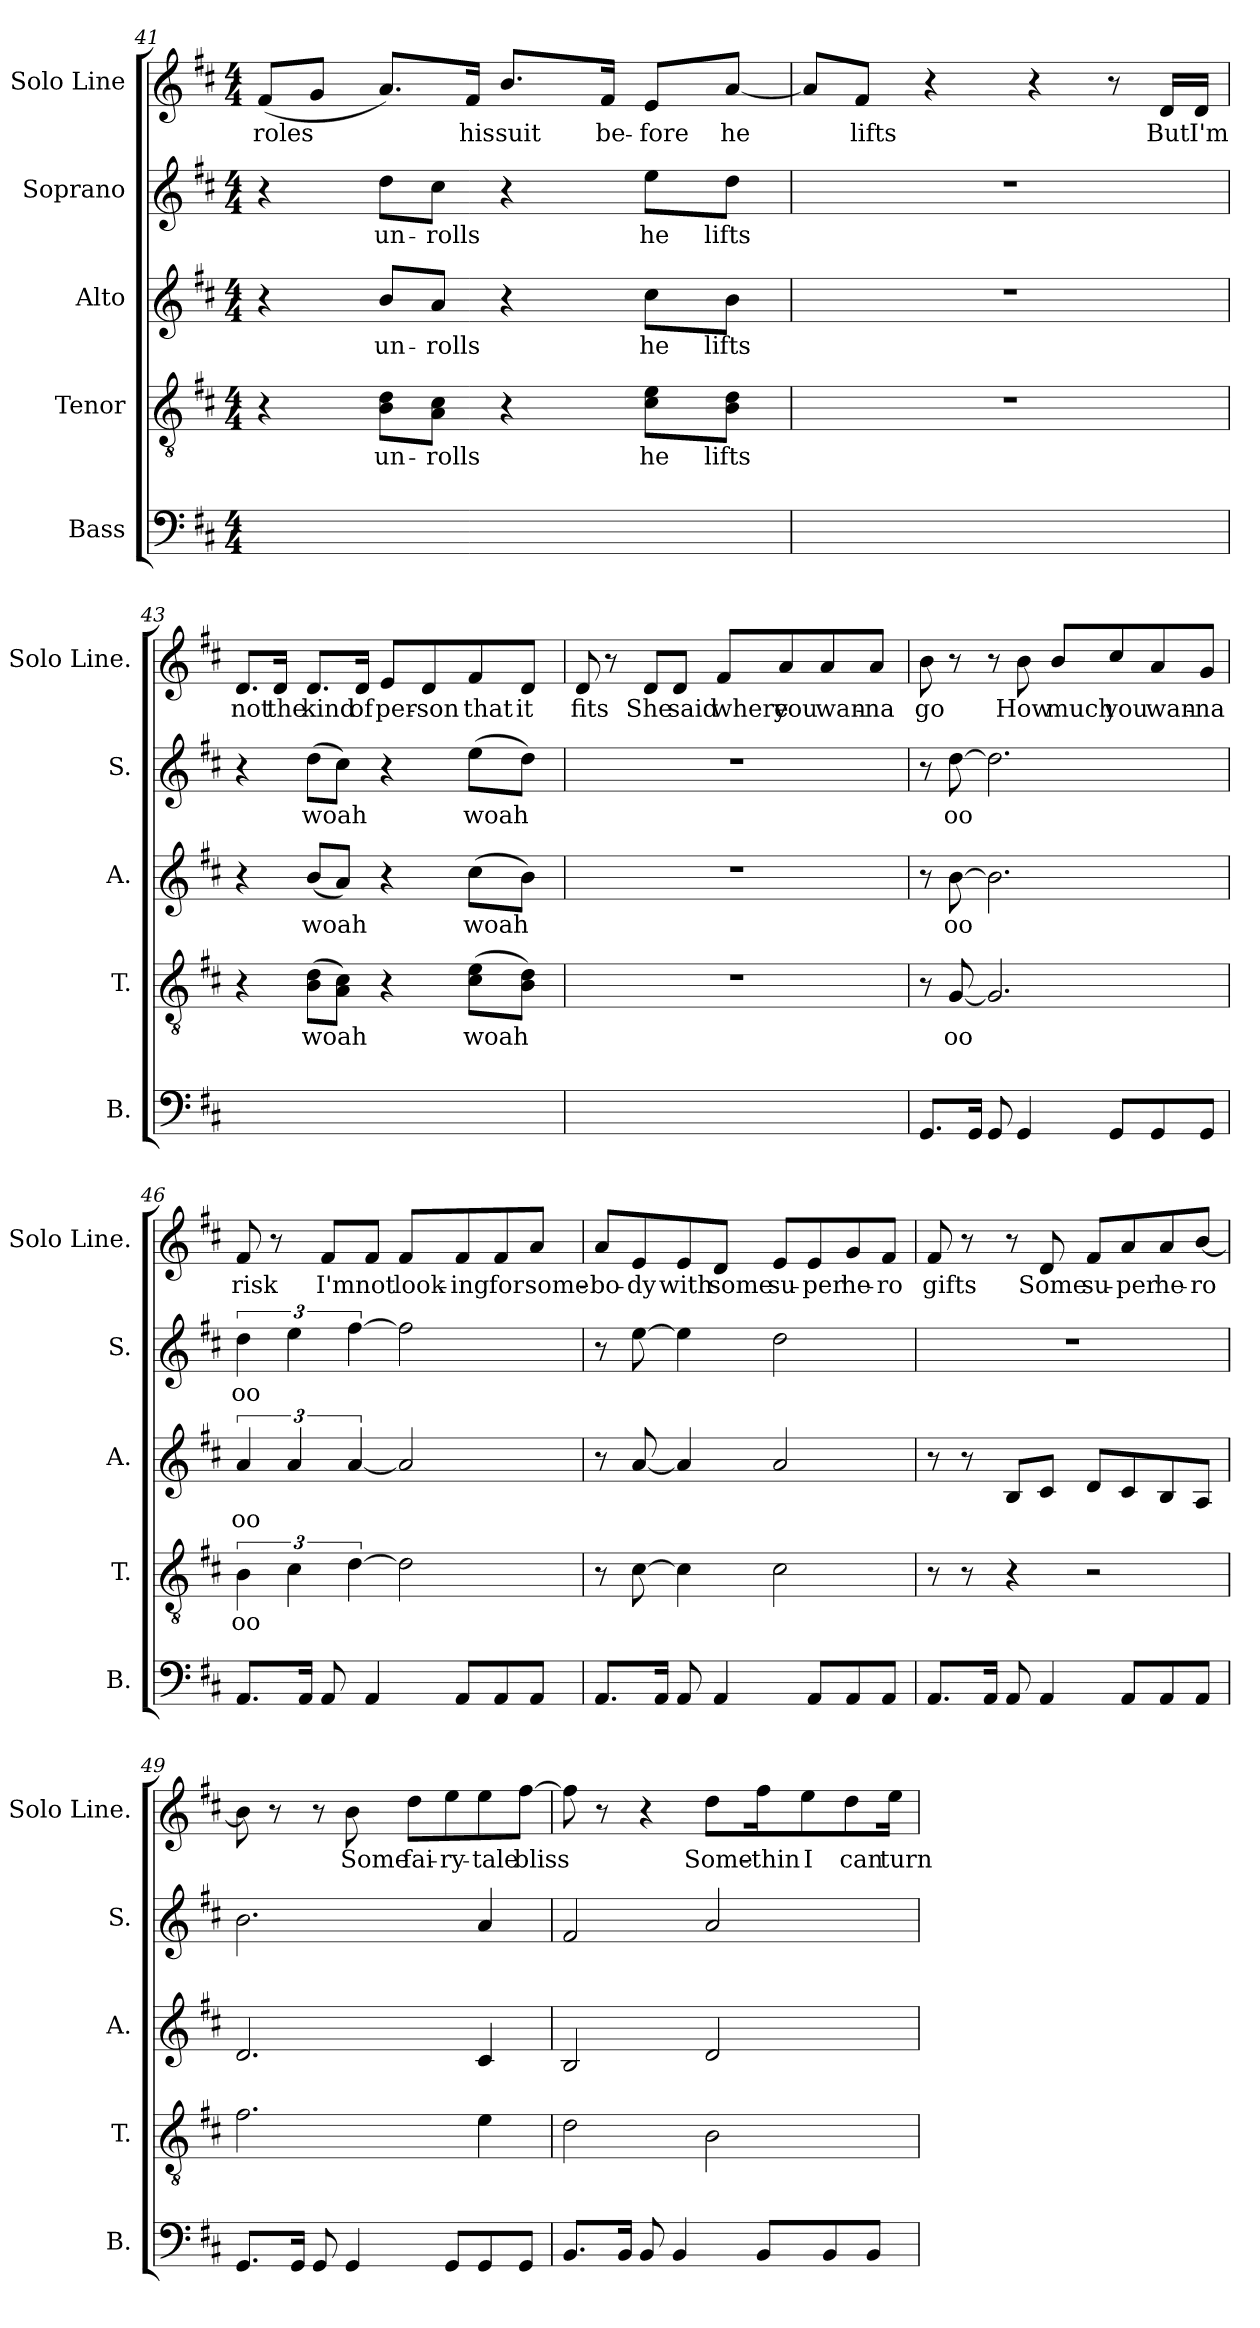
**kern	**kern	**text	**kern	**text	**kern	**text	**kern	**text
*part5	*part4	*part4	*part3	*part3	*part2	*part2	*part1	*part1
*staff5	*staff4	*staff4	*staff3	*staff3	*staff2	*staff2	*staff1	*staff1
*I"Bass	*I"Tenor	*	*I"Alto	*	*I"Soprano	*	*I"Solo Line	*
*I'B.	*I'T.	*	*I'A.	*	*I'S.	*	*I'Solo Line.	*
*clefF4	*clefGv2	*	*clefG2	*	*clefG2	*	*clefG2	*
*k[f#c#]	*k[f#c#]	*	*k[f#c#]	*	*k[f#c#]	*	*k[f#c#]	*
*M4/4	*M4/4	*	*M4/4	*	*M4/4	*	*M4/4	*
=41	=41	=41	=41	=41	=41	=41	=41	=41
!	!	!	!	!	!	!	!	!LO:LY:b
8.GG/Lyy	4r	.	4r	.	4r	.	(8f#/L	-roles
.	.	.	.	.	.	.	8g/J	.
8.BB/yy	.	.	.	.	.	.	.	.
!	!	!LO:LY:b	!	!LO:LY:b	!	!LO:LY:b	!	!
.	8B\ 8d\L	un-	8b/L	un-	8dd\L	un-	8.a/L)	.
!	!	!LO:LY:b	!	!LO:LY:b	!	!LO:LY:b	!	!
8.D/yy	8A\ 8c#\J	-rolls	8a/J	-rolls	8cc#\J	-rolls	.	.
!	!	!	!	!	!	!	!	!LO:LY:b
.	.	.	.	.	.	.	16f#/Jk	his
!	!	!	!	!	!	!	!	!LO:LY:b
.	4r	.	4r	.	4r	.	8.b/L	suit
16.AA/Lyy	.	.	.	.	.	.	.	.
32.AA/JKyy	.	.	.	.	.	.	.	.
!	!	!	!	!	!	!	!	!LO:LY:b
.	.	.	.	.	.	.	16f#/Jk	be-
8C#/yy	.	.	.	.	.	.	.	.
!	!	!LO:LY:b	!	!LO:LY:b	!	!LO:LY:b	!	!LO:LY:b
.	8c#\ 8e\L	he	8cc#\L	he	8ee\L	he	8e/L	-fore
[64E/KKKyy	.	.	.	.	.	.	.	.
8E/yy_	.	.	.	.	.	.	.	.
!	!	!LO:LY:b	!	!LO:LY:b	!	!LO:LY:b	!	!LO:LY:b
.	8B\ 8d\J	lifts	8b\J	lifts	8dd\J	lifts	[8a/J	he
32E/Jkkyy]	.	.	.	.	.	.	.	.
=42	=42	=42	=42	=42	=42	=42	=42	=42
8.BB/Lyy	1r	.	1r	.	1r	.	8a/L]	.
!	!	!	!	!	!	!	!	!LO:LY:b
.	.	.	.	.	.	.	8f#/J	lifts
8.D/Jyy	.	.	.	.	.	.	.	.
.	.	.	.	.	.	.	4r	.
2F#\yy	.	.	.	.	.	.	.	.
.	.	.	.	.	.	.	4r	.
.	.	.	.	.	.	.	8r	.
!	!	!	!	!	!	!	!	!LO:LY:b
16F#\LLyy	.	.	.	.	.	.	16d/LL	But
!	!	!	!	!	!	!	!	!LO:LY:b
16F#\JJyy	.	.	.	.	.	.	16d/JJ	I'm
!!LO:LB:g=z
=43	=43	=43	=43	=43	=43	=43	=43	=43
!	!	!	!	!	!	!	!	!LO:LY:b
8.GG/Lyy	4r	.	4r	.	4r	.	8.d/L	not
!	!	!	!	!	!	!	!	!LO:LY:b
8.BB/yy	.	.	.	.	.	.	16d/Jk	the
!	!	!LO:LY:b	!	!LO:LY:b	!	!LO:LY:b	!	!LO:LY:b
.	(8B\ 8d\L	woah	(8b/L	woah	(8dd\L	woah	8.d/L	kind
8.D/yy	8A\ 8c#\J)	.	8a/J)	.	8cc#\J)	.	.	.
!	!	!	!	!	!	!	!	!LO:LY:b
.	.	.	.	.	.	.	16d/Jk	of
!	!	!	!	!	!	!	!	!LO:LY:b
.	4r	.	4r	.	4r	.	8e/L	per-
16.AA/Lyy	.	.	.	.	.	.	.	.
!	!	!	!	!	!	!	!	!LO:LY:b
.	.	.	.	.	.	.	8d/	-son
32.AA/JKyy	.	.	.	.	.	.	.	.
8C#/yy	.	.	.	.	.	.	.	.
!	!	!LO:LY:b	!	!LO:LY:b	!	!LO:LY:b	!	!LO:LY:b
.	(8c#\ 8e\L	woah	(8cc#\L	woah	(8ee\L	woah	8f#/	that
[64E/KKKyy	.	.	.	.	.	.	.	.
8E/yy_	.	.	.	.	.	.	.	.
!	!	!	!	!	!	!	!	!LO:LY:b
.	8B\ 8d\J)	.	8b\J)	.	8dd\J)	.	8d/J	it
32E/Jkkyy]	.	.	.	.	.	.	.	.
=44	=44	=44	=44	=44	=44	=44	=44	=44
!	!	!	!	!	!	!	!	!LO:LY:b
8.BB/Lyy	1r	.	1r	.	1r	.	8d/	fits
.	.	.	.	.	.	.	8r	.
8.D/Jyy	.	.	.	.	.	.	.	.
!	!	!	!	!	!	!	!	!LO:LY:b
.	.	.	.	.	.	.	8d/L	She
!	!	!	!	!	!	!	!	!LO:LY:b
2F#\yy	.	.	.	.	.	.	8d/J	said
!	!	!	!	!	!	!	!	!LO:LY:b
.	.	.	.	.	.	.	8f#/L	where
!	!	!	!	!	!	!	!	!LO:LY:b
.	.	.	.	.	.	.	8a/	you
!	!	!	!	!	!	!	!	!LO:LY:b
.	.	.	.	.	.	.	8a/	wan-
!	!	!	!	!	!	!	!	!LO:LY:b
16F#\LLyy	.	.	.	.	.	.	8a/J	-na
16F#\JJyy	.	.	.	.	.	.	.	.
!!LO:PB:g=z
=45	=45	=45	=45	=45	=45	=45	=45	=45
!	!	!	!	!	!	!	!	!LO:LY:b
8.GG/L	8r	.	8r	.	8r	.	8b\	go
!	!	!LO:LY:b	!	!LO:LY:b	!	!LO:LY:b	!	!
.	[8G/	oo	[8b\	oo	[8dd\	oo	8r	.
16GG/Jk	.	.	.	.	.	.	.	.
8GG/	2.G/]	.	2.b\]	.	2.dd\]	.	8r	.
!	!	!	!	!	!	!	!	!LO:LY:b
4GG/	.	.	.	.	.	.	8b\	How
!	!	!	!	!	!	!	!	!LO:LY:b
.	.	.	.	.	.	.	8b/L	much
!	!	!	!	!	!	!	!	!LO:LY:b
8GG/L	.	.	.	.	.	.	8cc#/	you
!	!	!	!	!	!	!	!	!LO:LY:b
8GG/	.	.	.	.	.	.	8a/	wan-
!	!	!	!	!	!	!	!	!LO:LY:b
8GG/J	.	.	.	.	.	.	8g/J	-na
=46	=46	=46	=46	=46	=46	=46	=46	=46
!	!	!LO:LY:b	!	!LO:LY:b	!	!LO:LY:b	!	!LO:LY:b
8.AA/L	6B\	oo	6a/	oo	6dd\	oo	8f#/	risk
.	.	.	.	.	.	.	8r	.
.	6c#\	.	6a/	.	6ee\	.	.	.
16AA/Jk	.	.	.	.	.	.	.	.
!	!	!	!	!	!	!	!	!LO:LY:b
8AA/	.	.	.	.	.	.	8f#/L	I'm
.	[6d\	.	[6a/	.	[6ff#\	.	.	.
!	!	!	!	!	!	!	!	!LO:LY:b
4AA/	.	.	.	.	.	.	8f#/J	not
!	!	!	!	!	!	!	!	!LO:LY:b
.	2d\]	.	2a/]	.	2ff#\]	.	8f#/L	look-
!	!	!	!	!	!	!	!	!LO:LY:b
8AA/L	.	.	.	.	.	.	8f#/	-ing
!	!	!	!	!	!	!	!	!LO:LY:b
8AA/	.	.	.	.	.	.	8f#/	for
!	!	!	!	!	!	!	!	!LO:LY:b
8AA/J	.	.	.	.	.	.	8a/J	some-
!!LO:LB:g=z
=47	=47	=47	=47	=47	=47	=47	=47	=47
!	!	!	!	!	!	!	!	!LO:LY:b
8.AA/L	8r	.	8r	.	8r	.	8a/L	-bo-
!	!	!	!	!	!	!	!	!LO:LY:b
.	[8c#\	.	[8a/	.	[8ee\	.	8e/	-dy
16AA/Jk	.	.	.	.	.	.	.	.
!	!	!	!	!	!	!	!	!LO:LY:b
8AA/	4c#\]	.	4a/]	.	4ee\]	.	8e/	with
!	!	!	!	!	!	!	!	!LO:LY:b
4AA/	.	.	.	.	.	.	8d/J	some
!	!	!	!	!	!	!	!	!LO:LY:b
.	2c#\	.	2a/	.	2dd\	.	8e/L	su-
!	!	!	!	!	!	!	!	!LO:LY:b
8AA/L	.	.	.	.	.	.	8e/	-per
!	!	!	!	!	!	!	!	!LO:LY:b
8AA/	.	.	.	.	.	.	8g/	he-
!	!	!	!	!	!	!	!	!LO:LY:b
8AA/J	.	.	.	.	.	.	8f#/J	-ro
=48	=48	=48	=48	=48	=48	=48	=48	=48
!	!	!	!	!	!	!	!	!LO:LY:b
8.AA/L	8r	.	8r	.	1r	.	8f#/	gifts
.	8r	.	8r	.	.	.	8r	.
16AA/Jk	.	.	.	.	.	.	.	.
8AA/	4r	.	8B/L	.	.	.	8r	.
!	!	!	!	!	!	!	!	!LO:LY:b
4AA/	.	.	8c#/J	.	.	.	8d/	Some
!	!	!	!	!	!	!	!	!LO:LY:b
.	2r	.	8d/L	.	.	.	8f#/L	su-
!	!	!	!	!	!	!	!	!LO:LY:b
8AA/L	.	.	8c#/	.	.	.	8a/	-per
!	!	!	!	!	!	!	!	!LO:LY:b
8AA/	.	.	8B/	.	.	.	8a/	he-
!	!	!	!	!	!	!	!	!LO:LY:b
8AA/J	.	.	8A/J	.	.	.	[8b/J	-ro
=49	=49	=49	=49	=49	=49	=49	=49	=49
8.GG/L	2.f#\	.	2.d/	.	2.b\	.	8b\]	.
.	.	.	.	.	.	.	8r	.
16GG/Jk	.	.	.	.	.	.	.	.
8GG/	.	.	.	.	.	.	8r	.
!	!	!	!	!	!	!	!	!LO:LY:b
4GG/	.	.	.	.	.	.	8b\	Some
!	!	!	!	!	!	!	!	!LO:LY:b
.	.	.	.	.	.	.	8dd\L	fai-
!	!	!	!	!	!	!	!	!LO:LY:b
8GG/L	.	.	.	.	.	.	8ee\	-ry-
!	!	!	!	!	!	!	!	!LO:LY:b
8GG/	4e\	.	4c#/	.	4a/	.	8ee\	-tale
!	!	!	!	!	!	!	!	!LO:LY:b
8GG/J	.	.	.	.	.	.	[8ff#\J	bliss
!!LO:PB:g=z
=50	=50	=50	=50	=50	=50	=50	=50	=50
8.BB/L	2d\	.	2B/	.	2f#/	.	8ff#\]	.
.	.	.	.	.	.	.	8r	.
16BB/Jk	.	.	.	.	.	.	.	.
8BB/	.	.	.	.	.	.	4r	.
4BB/	.	.	.	.	.	.	.	.
!	!	!	!	!	!	!	!	!LO:LY:b
.	2B\	.	2d/	.	2a/	.	8dd\L	Some-
!	!	!	!	!	!	!	!	!LO:LY:b
8BB/L	.	.	.	.	.	.	16ff#\K	-thin
!	!	!	!	!	!	!	!	!LO:LY:b
.	.	.	.	.	.	.	8ee\	I
8BB/	.	.	.	.	.	.	.	.
!	!	!	!	!	!	!	!	!LO:LY:b
.	.	.	.	.	.	.	8dd\	can
8BB/J	.	.	.	.	.	.	.	.
!	!	!	!	!	!	!	!	!LO:LY:b
.	.	.	.	.	.	.	16ee\Jk	turn
=	=	=	=	=	=	=	=	=
*-	*-	*-	*-	*-	*-	*-	*-	*-
